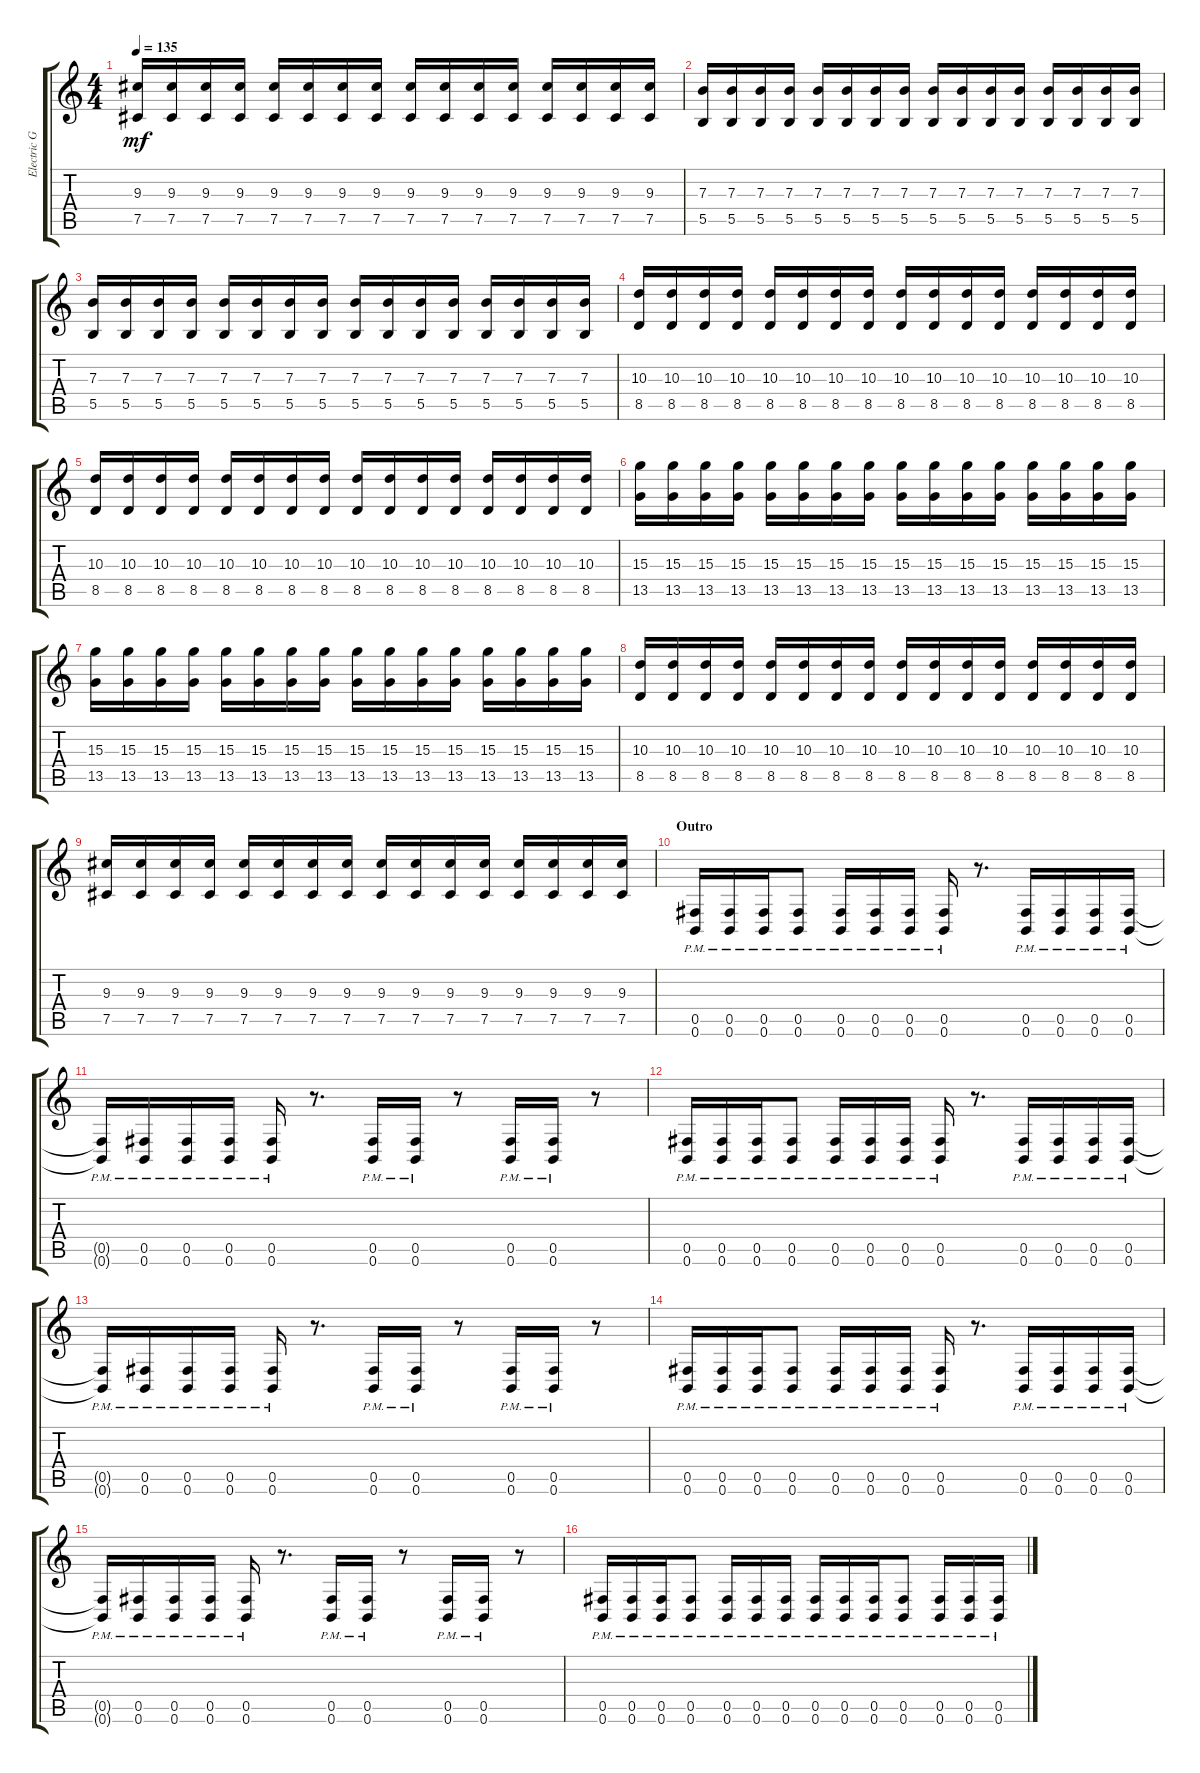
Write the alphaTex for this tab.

\track ("Electric Guitar" "Electric G") {instrument distortionguitar}
\staff {score tabs}
\tuning (Db4 Ab3 E3 B2 Gb2 B1) {hide}
\ts (4 4)
\tempo 135
\clef g2
\ks c
(9.3 7.5).16{dy mf} (9.3 7.5).16 (9.3 7.5).16 (9.3 7.5).16 (9.3 7.5).16 (9.3 7.5).16 (9.3 7.5).16 (9.3 7.5).16 (9.3 7.5).16 (9.3 7.5).16 (9.3 7.5).16 (9.3 7.5).16 (9.3 7.5).16 (9.3 7.5).16 (9.3 7.5).16 (9.3 7.5).16 |
(7.3 5.5).16 (7.3 5.5).16 (7.3 5.5).16 (7.3 5.5).16 (7.3 5.5).16 (7.3 5.5).16 (7.3 5.5).16 (7.3 5.5).16 (7.3 5.5).16 (7.3 5.5).16 (7.3 5.5).16 (7.3 5.5).16 (7.3 5.5).16 (7.3 5.5).16 (7.3 5.5).16 (7.3 5.5).16 |
(7.3 5.5).16 (7.3 5.5).16 (7.3 5.5).16 (7.3 5.5).16 (7.3 5.5).16 (7.3 5.5).16 (7.3 5.5).16 (7.3 5.5).16 (7.3 5.5).16 (7.3 5.5).16 (7.3 5.5).16 (7.3 5.5).16 (7.3 5.5).16 (7.3 5.5).16 (7.3 5.5).16 (7.3 5.5).16 |
(10.3 8.5).16 (10.3 8.5).16 (10.3 8.5).16 (10.3 8.5).16 (10.3 8.5).16 (10.3 8.5).16 (10.3 8.5).16 (10.3 8.5).16 (10.3 8.5).16 (10.3 8.5).16 (10.3 8.5).16 (10.3 8.5).16 (10.3 8.5).16 (10.3 8.5).16 (10.3 8.5).16 (10.3 8.5).16 |
(10.3 8.5).16 (10.3 8.5).16 (10.3 8.5).16 (10.3 8.5).16 (10.3 8.5).16 (10.3 8.5).16 (10.3 8.5).16 (10.3 8.5).16 (10.3 8.5).16 (10.3 8.5).16 (10.3 8.5).16 (10.3 8.5).16 (10.3 8.5).16 (10.3 8.5).16 (10.3 8.5).16 (10.3 8.5).16 |
(15.3 13.5).16 (15.3 13.5).16 (15.3 13.5).16 (15.3 13.5).16 (15.3 13.5).16 (15.3 13.5).16 (15.3 13.5).16 (15.3 13.5).16 (15.3 13.5).16 (15.3 13.5).16 (15.3 13.5).16 (15.3 13.5).16 (15.3 13.5).16 (15.3 13.5).16 (15.3 13.5).16 (15.3 13.5).16 |
(15.3 13.5).16 (15.3 13.5).16 (15.3 13.5).16 (15.3 13.5).16 (15.3 13.5).16 (15.3 13.5).16 (15.3 13.5).16 (15.3 13.5).16 (15.3 13.5).16 (15.3 13.5).16 (15.3 13.5).16 (15.3 13.5).16 (15.3 13.5).16 (15.3 13.5).16 (15.3 13.5).16 (15.3 13.5).16 |
(10.3 8.5).16 (10.3 8.5).16 (10.3 8.5).16 (10.3 8.5).16 (10.3 8.5).16 (10.3 8.5).16 (10.3 8.5).16 (10.3 8.5).16 (10.3 8.5).16 (10.3 8.5).16 (10.3 8.5).16 (10.3 8.5).16 (10.3 8.5).16 (10.3 8.5).16 (10.3 8.5).16 (10.3 8.5).16 |
(9.3 7.5).16 (9.3 7.5).16 (9.3 7.5).16 (9.3 7.5).16 (9.3 7.5).16 (9.3 7.5).16 (9.3 7.5).16 (9.3 7.5).16 (9.3 7.5).16 (9.3 7.5).16 (9.3 7.5).16 (9.3 7.5).16 (9.3 7.5).16 (9.3 7.5).16 (9.3 7.5).16 (9.3 7.5).16 |
\section ("" "Outro")
(0.5{pm} 0.6{pm}).16 (0.5{pm} 0.6{pm}).16 (0.5{pm} 0.6{pm}).16 (0.5{pm} 0.6{pm}).8 (0.5{pm} 0.6{pm}).16 (0.5{pm} 0.6{pm}).16 (0.5{pm} 0.6{pm}).16 (0.5{pm} 0.6{pm}).16 r.8{d} (0.5{pm} 0.6{pm}).16 (0.5{pm} 0.6{pm}).16 (0.5{pm} 0.6{pm}).16 (0.5{pm} 0.6{pm}).16 |
(0.5{pm t} 0.6{pm t}).16 (0.5{pm} 0.6{pm}).16 (0.5{pm} 0.6{pm}).16 (0.5{pm} 0.6{pm}).16 (0.5{pm} 0.6{pm}).16 r.8{d} (0.5{pm} 0.6{pm}).16 (0.5{pm} 0.6{pm}).16 r.8 (0.5{pm} 0.6{pm}).16 (0.5{pm} 0.6{pm}).16 r.8 |
(0.5{pm} 0.6{pm}).16 (0.5{pm} 0.6{pm}).16 (0.5{pm} 0.6{pm}).16 (0.5{pm} 0.6{pm}).8 (0.5{pm} 0.6{pm}).16 (0.5{pm} 0.6{pm}).16 (0.5{pm} 0.6{pm}).16 (0.5{pm} 0.6{pm}).16 r.8{d} (0.5{pm} 0.6{pm}).16 (0.5{pm} 0.6{pm}).16 (0.5{pm} 0.6{pm}).16 (0.5{pm} 0.6{pm}).16 |
(0.5{pm t} 0.6{pm t}).16 (0.5{pm} 0.6{pm}).16 (0.5{pm} 0.6{pm}).16 (0.5{pm} 0.6{pm}).16 (0.5{pm} 0.6{pm}).16 r.8{d} (0.5{pm} 0.6{pm}).16 (0.5{pm} 0.6{pm}).16 r.8 (0.5{pm} 0.6{pm}).16 (0.5{pm} 0.6{pm}).16 r.8 |
(0.5{pm} 0.6{pm}).16 (0.5{pm} 0.6{pm}).16 (0.5{pm} 0.6{pm}).16 (0.5{pm} 0.6{pm}).8 (0.5{pm} 0.6{pm}).16 (0.5{pm} 0.6{pm}).16 (0.5{pm} 0.6{pm}).16 (0.5{pm} 0.6{pm}).16 r.8{d} (0.5{pm} 0.6{pm}).16 (0.5{pm} 0.6{pm}).16 (0.5{pm} 0.6{pm}).16 (0.5{pm} 0.6{pm}).16 |
(0.5{pm t} 0.6{pm t}).16 (0.5{pm} 0.6{pm}).16 (0.5{pm} 0.6{pm}).16 (0.5{pm} 0.6{pm}).16 (0.5{pm} 0.6{pm}).16 r.8{d} (0.5{pm} 0.6{pm}).16 (0.5{pm} 0.6{pm}).16 r.8 (0.5{pm} 0.6{pm}).16 (0.5{pm} 0.6{pm}).16 r.8 |
(0.5{pm} 0.6{pm}).16 (0.5{pm} 0.6{pm}).16 (0.5{pm} 0.6{pm}).16 (0.5{pm} 0.6{pm}).8 (0.5{pm} 0.6{pm}).16 (0.5{pm} 0.6{pm}).16 (0.5{pm} 0.6{pm}).16 (0.5{pm} 0.6{pm}).16 (0.5{pm} 0.6{pm}).16 (0.5{pm} 0.6{pm}).16 (0.5{pm} 0.6{pm}).8 (0.5{pm} 0.6{pm}).16 (0.5{pm} 0.6{pm}).16 (0.5{pm} 0.6{pm}).16
